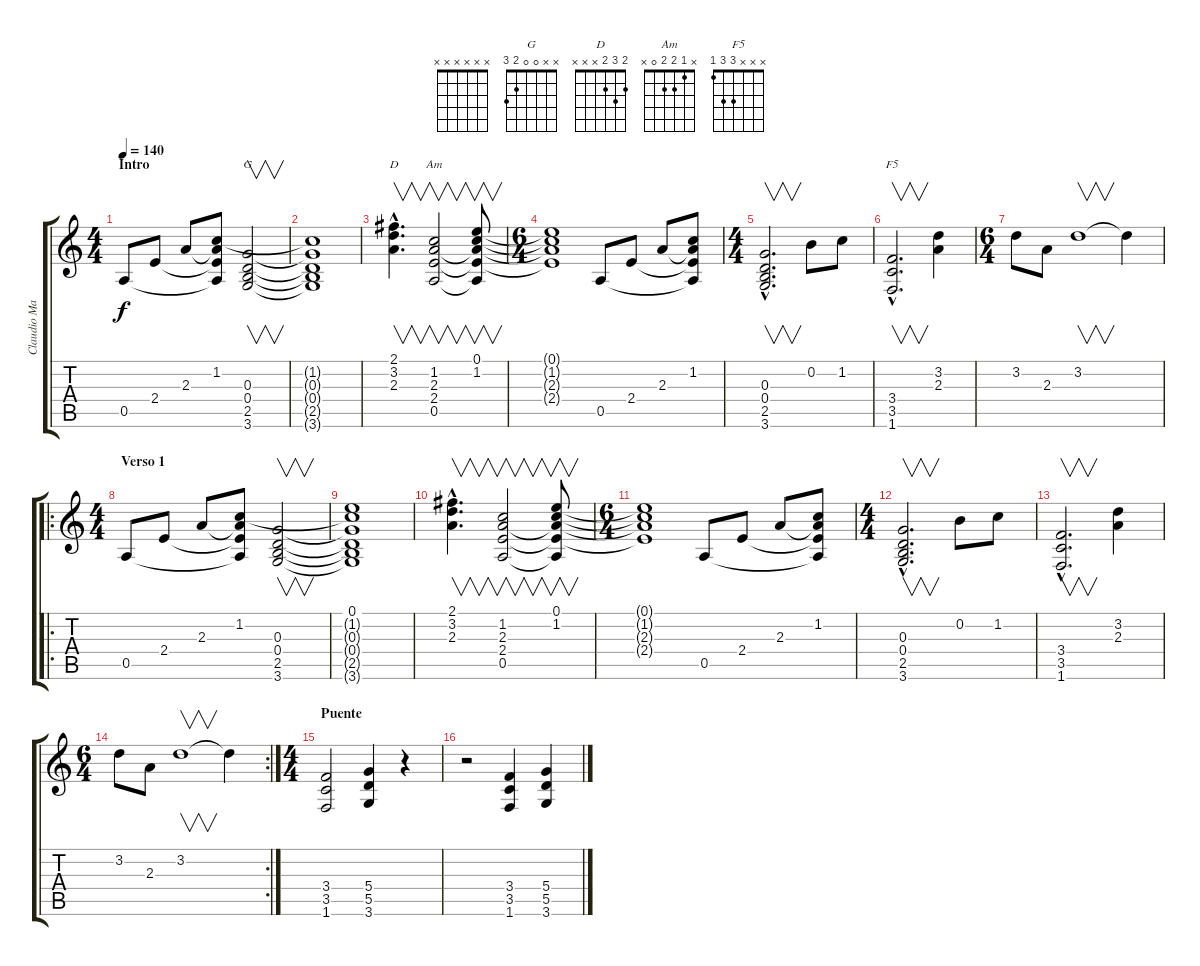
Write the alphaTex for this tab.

\track ("Claudio Marciello (Guitarra)" "Claudio Ma") {instrument acousticguitarnylon}
\staff {score tabs}
\tuning (E4 B3 G3 D3 A2 E2) {hide}
\chord ("" x x x x x x) {firstfret 0}
\chord ("G" x x 0 0 2 3)
\chord ("D" 2 3 2 x x x)
\chord ("Am" x 1 2 2 0 x)
\chord ("F5" x x x 3 3 1)
\ts (4 4)
\section ("" "Intro")
\tempo 140
\clef g2
\ks c
0.5.8{ch "" dy f instrument acousticguitarnylon} 2.4.8 2.3.8 (1.2 2.3{t} 2.4{t} 0.5{t}).8 (0.3 0.4 2.5 3.6).2{v ch "G"} |
(1.2{t} 0.3{t} 0.4{t} 2.5{t} 3.6{t}).1 |
(2.1{hac} 3.2{hac} 2.3{hac}).4{v d ch "D"} (1.2 2.3 2.4 0.5).2{v ch "Am"} (0.1 1.2 2.3{t} 2.4{t} 0.5{t}).8{v} |
\ts (6 4)
(0.1{t} 1.2{t} 2.3{t} 2.4{t}).1 0.5.8 2.4.8 2.3.8 (1.2 2.3{t} 2.4{t} 0.5{t}).8 |
\ts (4 4)
(0.3{hac} 0.4{hac} 2.5{hac} 3.6{hac}).2{v d} 0.2.8 1.2.8 |
(3.4{hac} 3.5{hac} 1.6{hac}).2{v d ch "F5"} (3.2 2.3).4 |
\ts (6 4)
3.2.8 2.3.8 3.2.1{v} 3.2{t}.4 |
\ro
\ts (4 4)
\section ("" "Verso 1")
0.5.8 2.4.8 2.3.8 (1.2 2.3{t} 2.4{t} 0.5{t}).8 (0.3 0.4 2.5 3.6).2{v} |
(0.1 1.2{t} 0.3{t} 0.4{t} 2.5{t} 3.6{t}).1 |
(2.1{hac} 3.2{hac} 2.3{hac}).4{v d} (1.2 2.3 2.4 0.5).2{v} (0.1 1.2 2.3{t} 2.4{t} 0.5{t}).8{v} |
\ts (6 4)
(0.1{t} 1.2{t} 2.3{t} 2.4{t}).1 0.5.8 2.4.8 2.3.8 (1.2 2.3{t} 2.4{t} 0.5{t}).8 |
\ts (4 4)
(0.3{hac} 0.4{hac} 2.5{hac} 3.6{hac}).2{v d} 0.2.8 1.2.8 |
(3.4{hac} 3.5{hac} 1.6{hac}).2{v d} (3.2 2.3).4 |
\rc 2
\ts (6 4)
3.2.8 2.3.8 3.2.1{v} 3.2{t}.4 |
\ts (4 4)
\section ("" "Puente")
(3.4 3.5 1.6).2 (5.4 5.5 3.6).4 r.4 |
r.2 (3.4 3.5 1.6).4 (5.4 5.5 3.6).4
